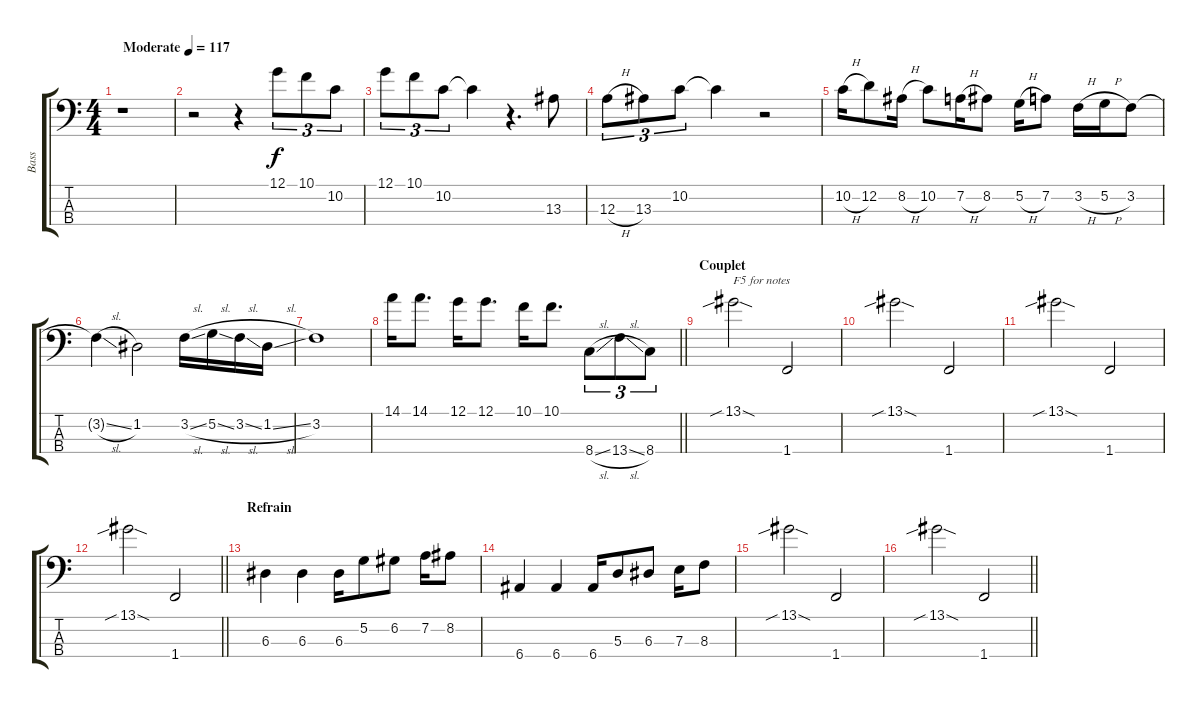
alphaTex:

\track ("Bass" "Bass") {instrument electricbassfinger}
\staff {score tabs}
\tuning (G2 D2 A1 E1) {hide}
\ts (4 4)
\tempo (117 "Moderate")
\clef f4
\ks c
r.1{dy f instrument electricbassfinger} |
r.2 r.4 12.1.8{tu (3 2)} 10.1.8{tu (3 2)} 10.2.8{tu (3 2)} |
12.1.8{tu (3 2)} 10.1.8{tu (3 2)} 10.2.8{tu (3 2)} 10.2{t}.4 r.4{d} 13.3.8 |
12.3{h}.8{tu (3 2)} 13.3.8{tu (3 2)} 10.2.8{tu (3 2)} 10.2{t}.4 r.2 |
10.2{h}.16 12.2.8 8.2{h}.16 10.2.8 7.2{h}.16 8.2.8 5.2{h}.16 7.2.8 3.2{h}.16 5.2{h}.16 3.2.8 |
3.2{sl t}.4 1.2.2 3.2{sl}.16 5.2{sl}.16 3.2{sl}.16 1.2{sl}.16 |
3.2.1 |
\barLineRight lightlight
14.1.16 14.1.8{d} 12.1.16 12.1.8{d} 10.1.16 10.1.8{d} 8.4{sl}.8{tu (3 2)} 13.4{sl}.8{tu (3 2)} 8.4.8{tu (3 2)} |
\section ("" "Couplet")
13.1{sib sod}.2{txt "F5 for notes"} 1.4.2 |
13.1{sib sod}.2 1.4.2 |
13.1{sib sod}.2 1.4.2 |
\barLineRight lightlight
13.1{sib sod}.2 1.4.2 |
\section ("" "Refrain")
6.3.4 6.3.4 6.3.16 5.2.8 6.2.8 7.2.16 8.2.8 |
6.4.4 6.4.4 6.4.16 5.3.8 6.3.8 7.3.16 8.3.8 |
13.1{sib sod}.2 1.4.2 |
\barLineRight lightlight
13.1{sib sod}.2 1.4.2
